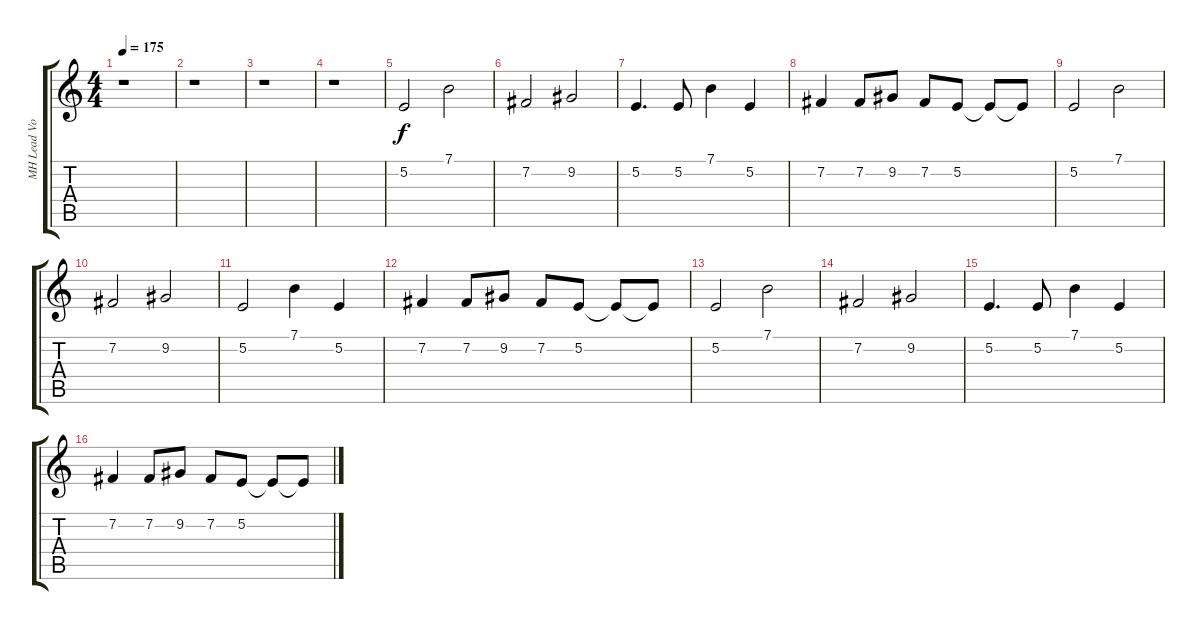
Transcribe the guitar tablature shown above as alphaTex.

\track ("MH Lead Vocals" "MH Lead Vo") {instrument cello}
\staff {score tabs}
\tuning (E4 B3 G3 D3 A2 E2) {hide}
\ts (4 4)
\tempo 175
\clef g2
\ks c
r.1{dy f} |
r.1 |
r.1 |
r.1 |
5.2.2{balance 8} 7.1.2 |
7.2.2 9.2.2 |
5.2.4{d} 5.2.8 7.1.4 5.2.4 |
7.2.4 7.2.8 9.2.8 7.2.8 5.2.8 5.2{t}.8 5.2{t}.8 |
5.2.2 7.1.2 |
7.2.2 9.2.2 |
5.2.2 7.1.4 5.2.4 |
7.2.4 7.2.8 9.2.8 7.2.8 5.2.8 5.2{t}.8 5.2{t}.8 |
5.2.2{balance 8} 7.1.2 |
7.2.2 9.2.2 |
5.2.4{d} 5.2.8 7.1.4 5.2.4 |
7.2.4 7.2.8 9.2.8 7.2.8 5.2.8 5.2{t}.8 5.2{t}.8
